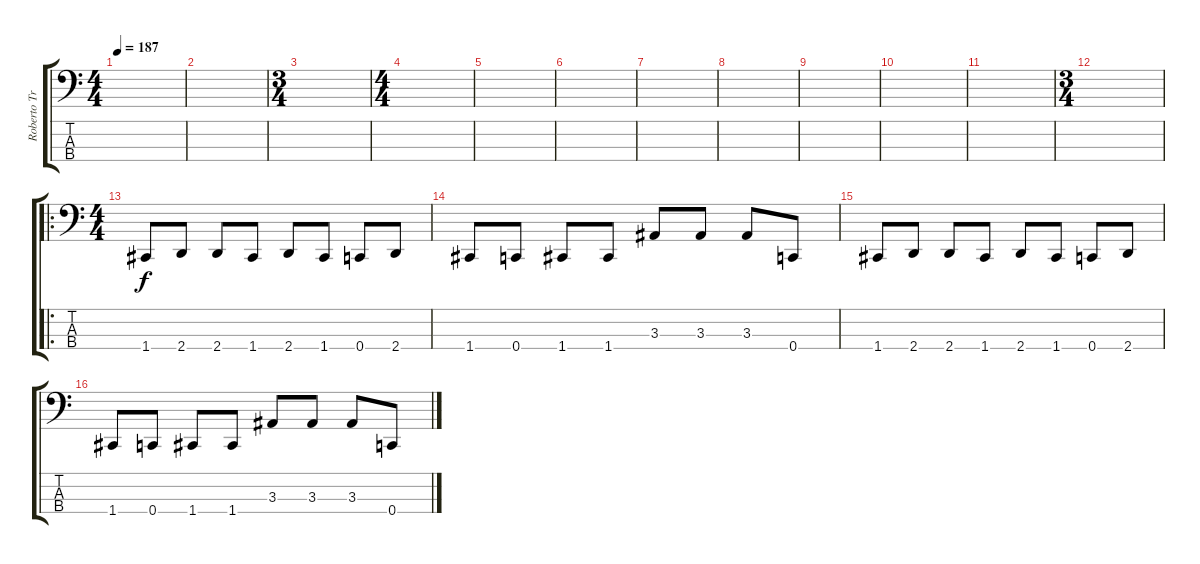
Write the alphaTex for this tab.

\track ("Roberto Trujillo" "Roberto Tr") {instrument electricbassfinger}
\staff {score tabs}
\tuning (F2 C2 G1 C1) {hide}
\ts (4 4)
\tempo 187
\clef f4
\ks c
|
|
\ts (3 4)
|
\ts (4 4)
|
|
|
|
|
|
|
|
\ts (3 4)
|
\ro
\ts (4 4)
1.4.8 2.4.8 2.4.8 1.4.8 2.4.8 1.4.8 0.4.8 2.4.8 |
1.4.8 0.4.8 1.4.8 1.4.8 3.3.8 3.3.8 3.3.8 0.4.8 |
1.4.8 2.4.8 2.4.8 1.4.8 2.4.8 1.4.8 0.4.8 2.4.8 |
1.4.8 0.4.8 1.4.8 1.4.8 3.3.8 3.3.8 3.3.8 0.4.8
